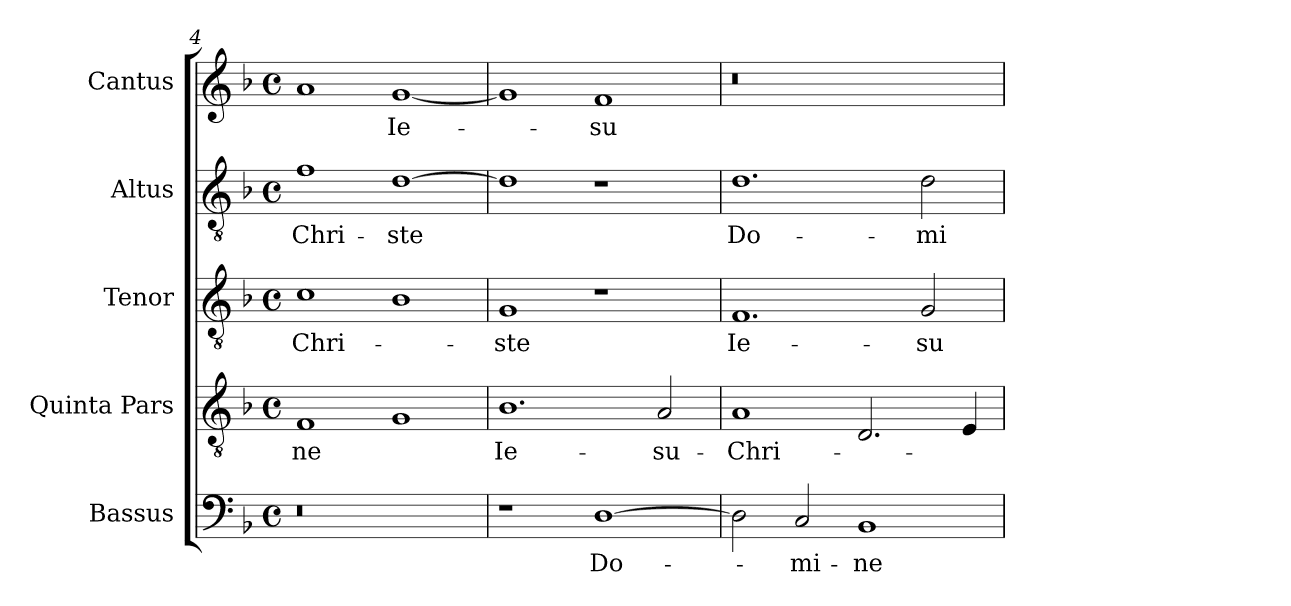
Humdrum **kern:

**kern	**text	**kern	**text	**kern	**text	**kern	**text	**kern	**text
*part5	*part5	*part4	*part4	*part3	*part3	*part2	*part2	*part1	*part1
*staff5	*staff5	*staff4	*staff4	*staff3	*staff3	*staff2	*staff2	*staff1	*staff1
*I"Bassus	*	*I"Quinta Pars	*	*I"Tenor	*	*I"Altus	*	*I"Cantus	*
*I'B.	*	*I'Q.P.	*	*I'T.	*	*I'A.	*	*I'C.	*
*clefF4	*	*clefGv2	*	*clefGv2	*	*clefGv2	*	*clefG2	*
*k[b-]	*	*k[b-]	*	*k[b-]	*	*k[b-]	*	*k[b-]	*
*F:	*	*F:	*	*F:	*	*F:	*	*F:	*
*M4/4	*	*M4/4	*	*M4/4	*	*M4/4	*	*M4/4	*
*met(c)	*	*met(c)	*	*met(c)	*	*met(c)	*	*met(c)	*
=4	=4	=4	=4	=4	=4	=4	=4	=4	=4
!	!	!	!LO:LY:b:cj	!	!LO:LY:b	!	!LO:LY:b:cj	!	!
0r	.	1F	-ne	1c	Chri-	1f	Chri-	1a	.
!	!	!	!	!	!	!	!LO:LY:b:cj	!	!LO:LY:b:cj
.	.	1G	.	1B-	.	[>1d	-ste	[<1g	Ie-
=5	=5	=5	=5	=5	=5	=5	=5	=5	=5
!	!	!	!LO:LY:b:cj	!	!LO:LY:b:cj	!	!	!	!
1r	.	1.B-	Ie-	1G	-ste	1d]	.	1g]	.
!	!LO:LY:b:cj	!	!	!	!	!	!	!	!LO:LY:b:cj
[>1D	Do-	.	.	1r	.	1r	.	1f	-su
!	!	!	!LO:LY:b:cj	!	!	!	!	!	!
.	.	2A/	-su-	.	.	.	.	.	.
=6	=6	=6	=6	=6	=6	=6	=6	=6	=6
!	!	!	!LO:LY:b	!	!LO:LY:b:cj	!	!LO:LY:b:cj	!	!
2D\]	.	1A	-Chri-	1.F	Ie-	1.d	Do-	0r	.
!	!LO:LY:b:cj	!	!	!	!	!	!	!	!
2C/	-mi-	.	.	.	.	.	.	.	.
!	!LO:LY:b:cj	!	!	!	!	!	!	!	!
1BB-	-ne	2.D/	.	.	.	.	.	.	.
!	!	!	!	!	!LO:LY:b:cj	!	!LO:LY:b:cj	!	!
.	.	.	.	2G/	-su	2d\	-mi-	.	.
.	.	4E/	.	.	.	.	.	.	.
=	=	=	=	=	=	=	=	=	=
*-	*-	*-	*-	*-	*-	*-	*-	*-	*-
